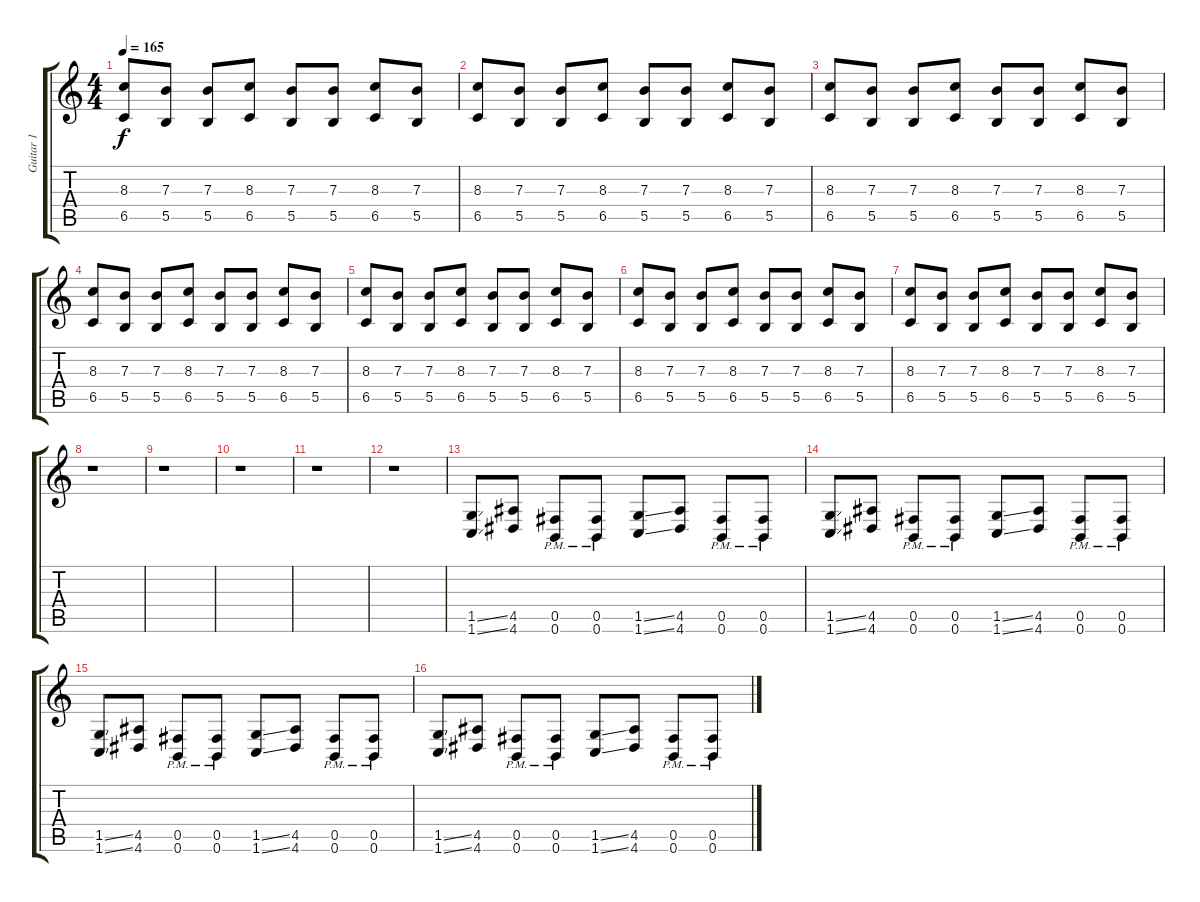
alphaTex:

\track ("Guitar 1" "Guitar 1") {instrument distortionguitar}
\staff {score tabs}
\tuning (Db4 Ab3 E3 B2 Gb2 B1) {hide}
\ts (4 4)
\tempo 165
\clef g2
\ks c
(8.3 6.5).8{dy f} (7.3 5.5).8 (7.3 5.5).8 (8.3 6.5).8 (7.3 5.5).8 (7.3 5.5).8 (8.3 6.5).8 (7.3 5.5).8 |
(8.3 6.5).8 (7.3 5.5).8 (7.3 5.5).8 (8.3 6.5).8 (7.3 5.5).8 (7.3 5.5).8 (8.3 6.5).8 (7.3 5.5).8 |
(8.3 6.5).8 (7.3 5.5).8 (7.3 5.5).8 (8.3 6.5).8 (7.3 5.5).8 (7.3 5.5).8 (8.3 6.5).8 (7.3 5.5).8 |
(8.3 6.5).8 (7.3 5.5).8 (7.3 5.5).8 (8.3 6.5).8 (7.3 5.5).8 (7.3 5.5).8 (8.3 6.5).8 (7.3 5.5).8 |
(8.3 6.5).8 (7.3 5.5).8 (7.3 5.5).8 (8.3 6.5).8 (7.3 5.5).8 (7.3 5.5).8 (8.3 6.5).8 (7.3 5.5).8 |
(8.3 6.5).8 (7.3 5.5).8 (7.3 5.5).8 (8.3 6.5).8 (7.3 5.5).8 (7.3 5.5).8 (8.3 6.5).8 (7.3 5.5).8 |
(8.3 6.5).8 (7.3 5.5).8 (7.3 5.5).8 (8.3 6.5).8 (7.3 5.5).8 (7.3 5.5).8 (8.3 6.5).8 (7.3 5.5).8 |
r.1 |
r.1 |
r.1 |
r.1 |
r.1 |
(1.5{ss} 1.6{ss}).8 (4.5 4.6).8 (0.5{pm} 0.6{pm}).8 (0.5{pm} 0.6{pm}).8 (1.5{ss} 1.6{ss}).8 (4.5 4.6).8 (0.5{pm} 0.6{pm}).8 (0.5{pm} 0.6{pm}).8 |
(1.5{ss} 1.6{ss}).8 (4.5 4.6).8 (0.5{pm} 0.6{pm}).8 (0.5{pm} 0.6{pm}).8 (1.5{ss} 1.6{ss}).8 (4.5 4.6).8 (0.5{pm} 0.6{pm}).8 (0.5{pm} 0.6{pm}).8 |
(1.5{ss} 1.6{ss}).8 (4.5 4.6).8 (0.5{pm} 0.6).8 (0.5{pm} 0.6).8 (1.5{ss} 1.6{ss}).8 (4.5 4.6).8 (0.5{pm} 0.6).8 (0.5{pm} 0.6).8 |
(1.5{ss} 1.6{ss}).8 (4.5 4.6).8 (0.5{pm} 0.6).8 (0.5{pm} 0.6).8 (1.5{ss} 1.6{ss}).8 (4.5 4.6).8 (0.5{pm} 0.6).8 (0.5{pm} 0.6).8
